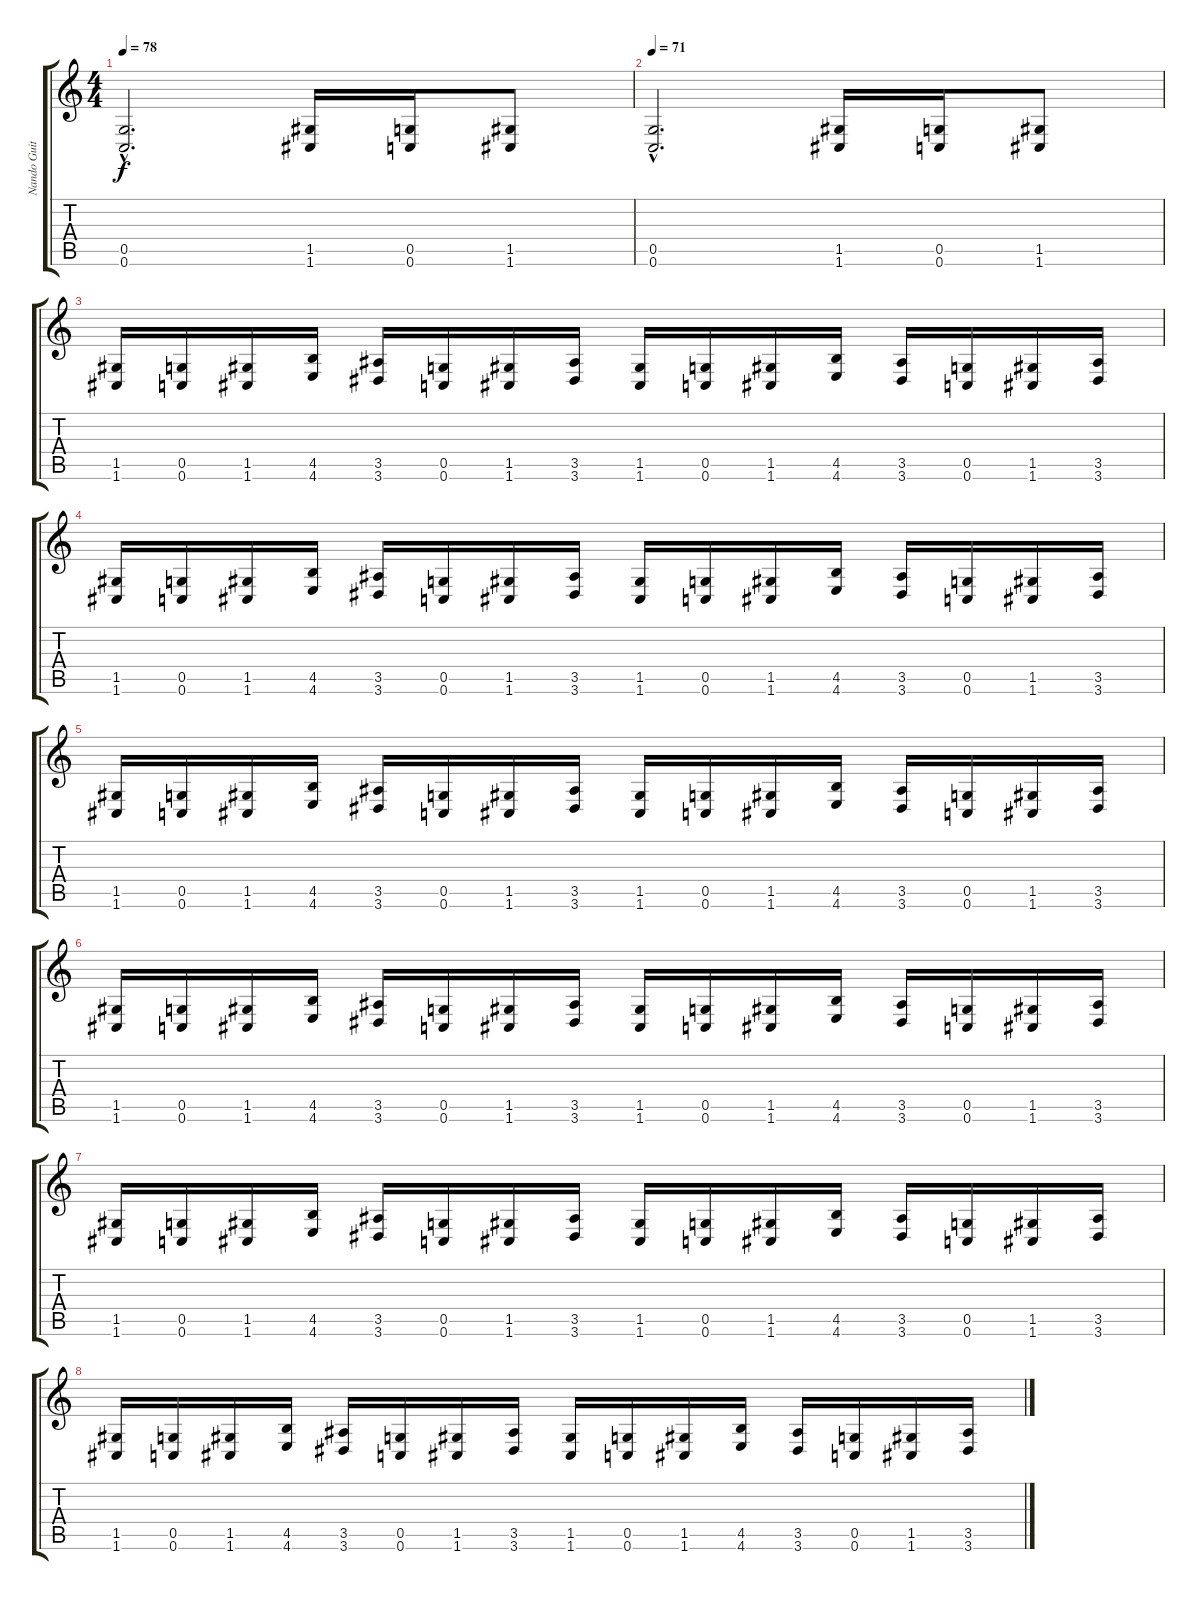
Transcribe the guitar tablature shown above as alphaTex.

\track ("Nando Guitar 2" "Nando Guit") {instrument overdrivenguitar}
\staff {score tabs}
\tuning (D4 A3 F3 C3 G2 C2) {hide}
\ts (4 4)
\tempo 78
\clef g2
\ks c
(0.5{hac} 0.6{hac}).2{d dy f} (1.5 1.6).16 (0.5 0.6).16 (1.5 1.6).8 |
\tempo 71
(0.5{hac} 0.6{hac}).2{d} (1.5 1.6).16 (0.5 0.6).16 (1.5 1.6).8 |
(1.5 1.6).16 (0.5 0.6).16 (1.5 1.6).16 (4.5 4.6).16 (3.5 3.6).16 (0.5 0.6).16 (1.5 1.6).16 (3.5 3.6).16 (1.5 1.6).16 (0.5 0.6).16 (1.5 1.6).16 (4.5 4.6).16 (3.5 3.6).16 (0.5 0.6).16 (1.5 1.6).16 (3.5 3.6).16 |
(1.5 1.6).16 (0.5 0.6).16 (1.5 1.6).16 (4.5 4.6).16 (3.5 3.6).16 (0.5 0.6).16 (1.5 1.6).16 (3.5 3.6).16 (1.5 1.6).16 (0.5 0.6).16 (1.5 1.6).16 (4.5 4.6).16 (3.5 3.6).16 (0.5 0.6).16 (1.5 1.6).16 (3.5 3.6).16 |
(1.5 1.6).16 (0.5 0.6).16 (1.5 1.6).16 (4.5 4.6).16 (3.5 3.6).16 (0.5 0.6).16 (1.5 1.6).16 (3.5 3.6).16 (1.5 1.6).16 (0.5 0.6).16 (1.5 1.6).16 (4.5 4.6).16 (3.5 3.6).16 (0.5 0.6).16 (1.5 1.6).16 (3.5 3.6).16 |
(1.5 1.6).16 (0.5 0.6).16 (1.5 1.6).16 (4.5 4.6).16 (3.5 3.6).16 (0.5 0.6).16 (1.5 1.6).16 (3.5 3.6).16 (1.5 1.6).16 (0.5 0.6).16 (1.5 1.6).16 (4.5 4.6).16 (3.5 3.6).16 (0.5 0.6).16 (1.5 1.6).16 (3.5 3.6).16 |
(1.5 1.6).16 (0.5 0.6).16 (1.5 1.6).16 (4.5 4.6).16 (3.5 3.6).16 (0.5 0.6).16 (1.5 1.6).16 (3.5 3.6).16 (1.5 1.6).16 (0.5 0.6).16 (1.5 1.6).16 (4.5 4.6).16 (3.5 3.6).16 (0.5 0.6).16 (1.5 1.6).16 (3.5 3.6).16 |
(1.5 1.6).16 (0.5 0.6).16 (1.5 1.6).16 (4.5 4.6).16 (3.5 3.6).16 (0.5 0.6).16 (1.5 1.6).16 (3.5 3.6).16 (1.5 1.6).16 (0.5 0.6).16 (1.5 1.6).16 (4.5 4.6).16 (3.5 3.6).16 (0.5 0.6).16 (1.5 1.6).16 (3.5 3.6).16
